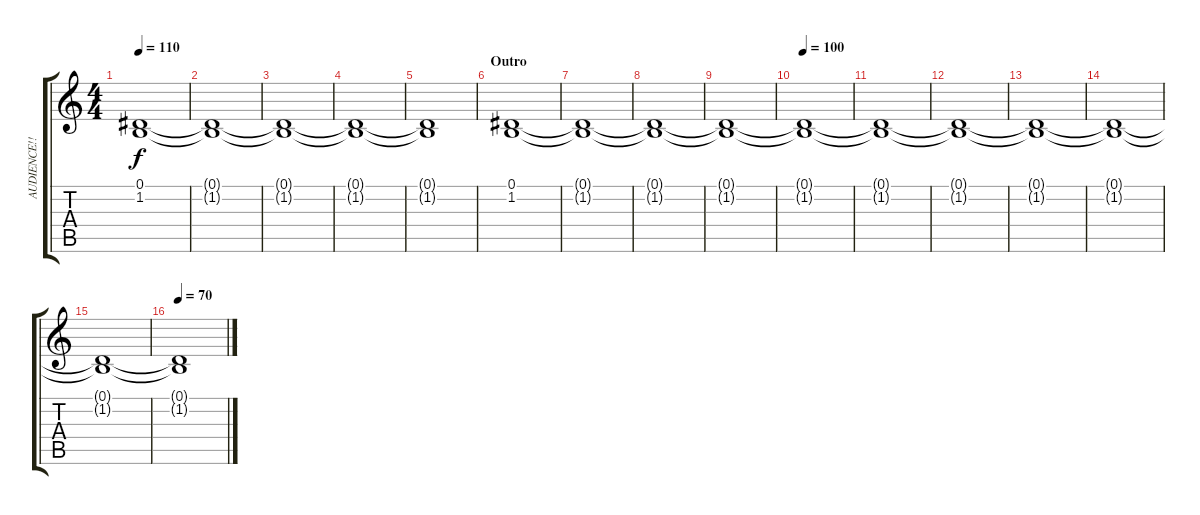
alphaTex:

\track ("AUDIENCE!!! [on/off]" "AUDIENCE!!") {instrument applause}
\staff {score tabs}
\tuning (Eb4 Bb3 Gb3 Db3 Ab2 Eb2) {hide}
\ts (4 4)
\tempo 110
\clef g2
\ks c
(0.1{t} 1.2{t}).1{dy f} |
(0.1{t} 1.2{t}).1 |
(0.1{t} 1.2{t}).1 |
(0.1{t} 1.2{t}).1 |
(0.1{t} 1.2{t}).1 |
\section ("" "Outro")
(0.1 1.2).1 |
(0.1{t} 1.2{t}).1 |
(0.1{t} 1.2{t}).1 |
(0.1{t} 1.2{t}).1 |
\tempo 100
(0.1{t} 1.2{t}).1 |
(0.1{t} 1.2{t}).1 |
(0.1{t} 1.2{t}).1 |
(0.1{t} 1.2{t}).1 |
(0.1{t} 1.2{t}).1 |
(0.1{t} 1.2{t}).1 |
\tempo 70
(0.1{t} 1.2{t}).1
